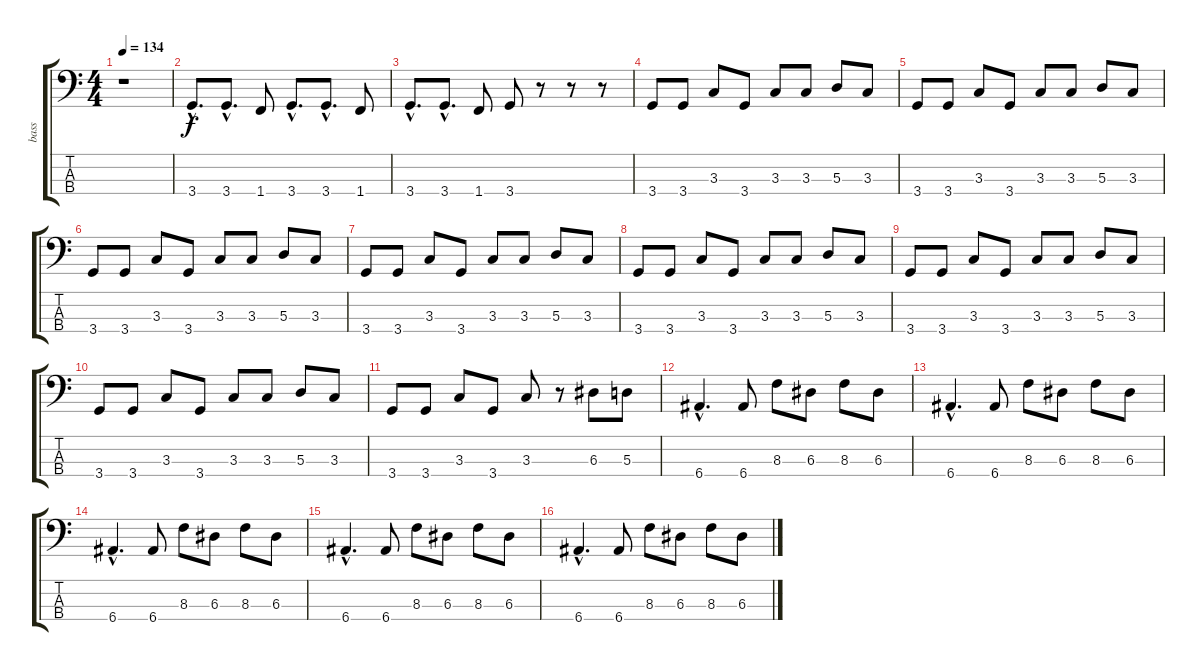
\track ("bass" "bass") {instrument electricbasspick}
\staff {score tabs}
\tuning (G2 D2 A1 E1) {hide}
\ts (4 4)
\tempo 134
\clef f4
\ks c
r.1{dy f instrument electricbasspick} |
3.4{hac}.8{d} 3.4{hac}.8{d} 1.4.8 3.4{hac}.8{d} 3.4{hac}.8{d} 1.4.8 |
3.4{hac}.8{d} 3.4{hac}.8{d} 1.4.8 3.4.8 r.8 r.8 r.8 |
3.4.8 3.4.8 3.3.8 3.4.8 3.3.8 3.3.8 5.3.8 3.3.8 |
3.4.8 3.4.8 3.3.8 3.4.8 3.3.8 3.3.8 5.3.8 3.3.8 |
3.4.8 3.4.8 3.3.8 3.4.8 3.3.8 3.3.8 5.3.8 3.3.8 |
3.4.8 3.4.8 3.3.8 3.4.8 3.3.8 3.3.8 5.3.8 3.3.8 |
3.4.8 3.4.8 3.3.8 3.4.8 3.3.8 3.3.8 5.3.8 3.3.8 |
3.4.8 3.4.8 3.3.8 3.4.8 3.3.8 3.3.8 5.3.8 3.3.8 |
3.4.8 3.4.8 3.3.8 3.4.8 3.3.8 3.3.8 5.3.8 3.3.8 |
3.4.8 3.4.8 3.3.8 3.4.8 3.3.8 r.8 6.3.8 5.3.8 |
6.4{hac}.4{d} 6.4.8 8.3.8 6.3.8 8.3.8 6.3.8 |
6.4{hac}.4{d} 6.4.8 8.3.8 6.3.8 8.3.8 6.3.8 |
6.4{hac}.4{d} 6.4.8 8.3.8 6.3.8 8.3.8 6.3.8 |
6.4{hac}.4{d} 6.4.8 8.3.8 6.3.8 8.3.8 6.3.8 |
6.4{hac}.4{d} 6.4.8 8.3.8 6.3.8 8.3.8 6.3.8
